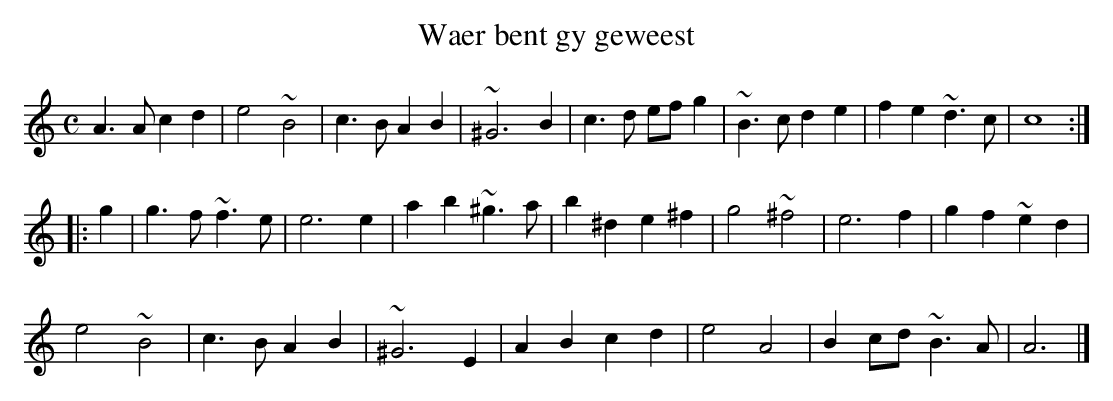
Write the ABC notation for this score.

X:1
T:Waer bent gy geweest
M:C
K:Amin
A3Ac2d2|e4~B4|c3BA2B2|~^G6B2|c3d efg2|~B3cd2e2|f2e2~d3c|c8:|
|:g2|g3f~f3e|e6e2|a2b2~^g3a|b2^d2e2^f2|g4~^f4|e6f2|g2f2~e2d2|
e4~B4|c3BA2B2|~^G6E2|A2B2c2d2|e4A4|B2cd~B3A|A6|]
